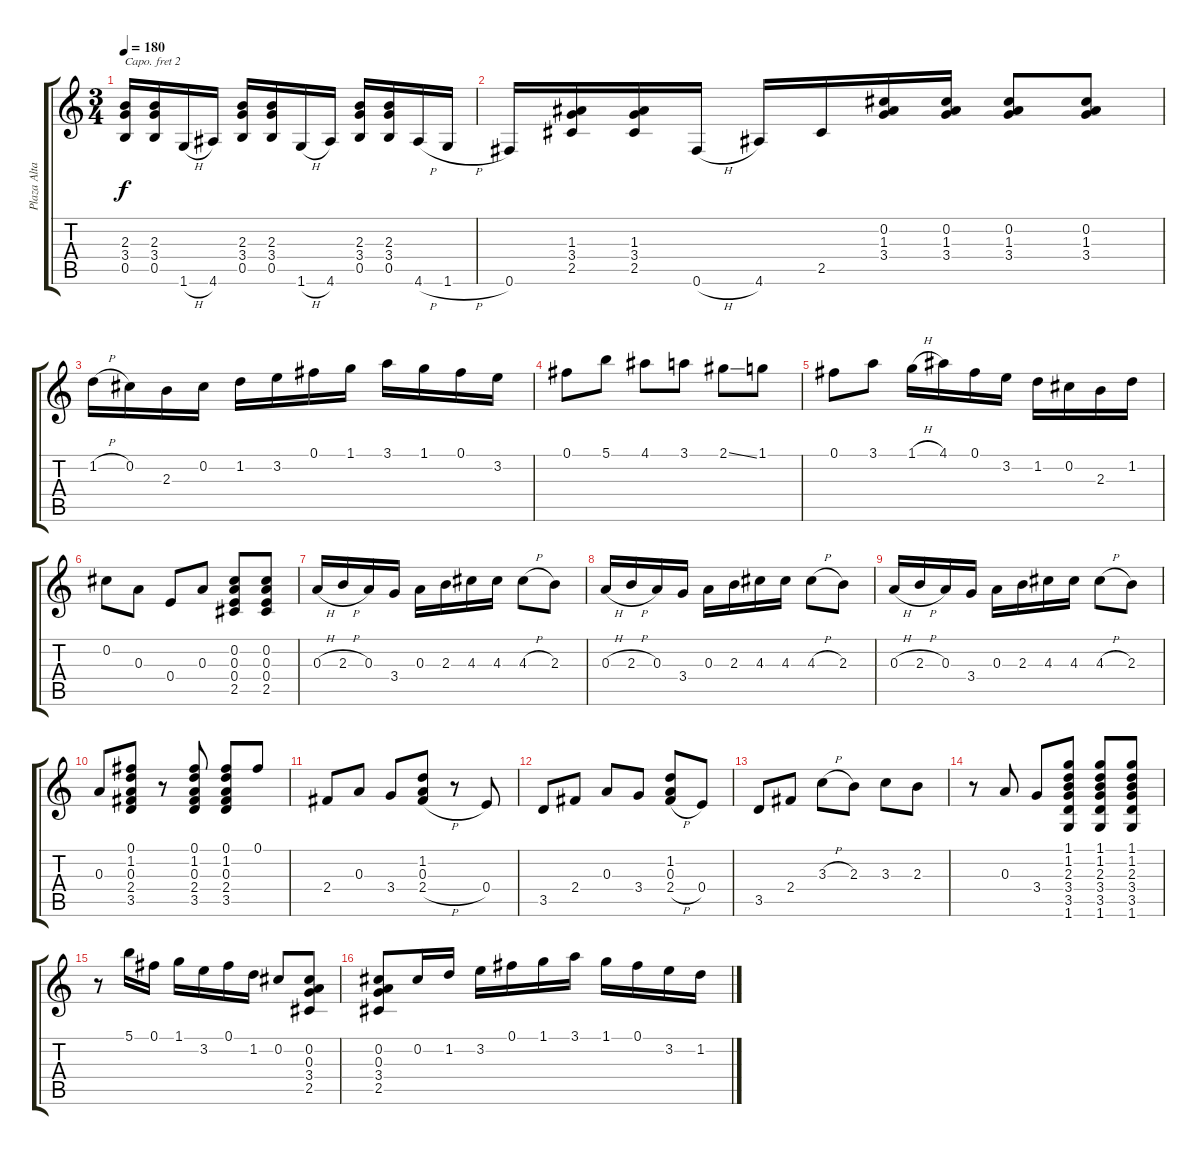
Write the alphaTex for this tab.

\track ("Plaza Alta" "Plaza Alta") {instrument acousticguitarnylon}
\staff {score tabs}
\capo 2
\tuning (E4 B3 G3 D3 A2 E2) {hide}
\ts (3 4)
\tempo 180
\clef g2
\ks c
(2.3 3.4 0.5).16{dy f} (2.3 3.4 0.5).16 1.6{h}.16 4.6.16 (2.3 3.4 0.5).16 (2.3 3.4 0.5).16 1.6{h}.16 4.6.16 (2.3 3.4 0.5).16 (2.3 3.4 0.5).16 4.6{h}.16 1.6{h}.16 |
0.6.16 (1.3 3.4 2.5).16 (1.3 3.4 2.5).16 0.6{h}.16 4.6.16 2.5.16 (0.2 1.3 3.4).16 (0.2 1.3 3.4).16 (0.2 1.3 3.4).8 (0.2 1.3 3.4).8 |
1.2{h}.16 0.2.16 2.3.16 0.2.16 1.2.16 3.2.16 0.1.16 1.1.16 3.1.16 1.1.16 0.1.16 3.2.16 |
0.1.8 5.1.8 4.1.8 3.1.8 2.1{ss}.8 1.1.8 |
0.1.8 3.1.8 1.1{h}.16 4.1.16 0.1.16 3.2.16 1.2.16 0.2.16 2.3.16 1.2.16 |
0.2.8 0.3.8 0.4.8 0.3.8 (0.2 0.3 0.4 2.5).8 (0.2 0.3 0.4 2.5).8 |
0.3{h}.16 2.3{h}.16 0.3.16 3.4.16 0.3.16 2.3.16 4.3.16 4.3.16 4.3{h}.8 2.3.8 |
0.3{h}.16 2.3{h}.16 0.3.16 3.4.16 0.3.16 2.3.16 4.3.16 4.3.16 4.3{h}.8 2.3.8 |
0.3{h}.16 2.3{h}.16 0.3.16 3.4.16 0.3.16 2.3.16 4.3.16 4.3.16 4.3{h}.8 2.3.8 |
0.3.8 (0.1 1.2 0.3 2.4 3.5).8 r.8 (0.1 1.2 0.3 2.4 3.5).8 (0.1 1.2 0.3 2.4 3.5).8 0.1.8 |
2.4.8 0.3.8 3.4.8 (1.2 0.3 2.4{h}).8 r.8 0.4.8 |
3.5.8 2.4.8 0.3.8 3.4.8 (1.2 0.3 2.4{h}).8 0.4.8 |
3.5.8 2.4.8 3.3{h}.8 2.3.8 3.3.8 2.3.8 |
r.8 0.3.8 3.4.8 (1.1 1.2 2.3 3.4 3.5 1.6).8 (1.1 1.2 2.3 3.4 3.5 1.6).8 (1.1 1.2 2.3 3.4 3.5 1.6).8 |
r.8 5.1.16 0.1.16 1.1.16 3.2.16 0.1.16 1.2.16 0.2.8 (0.2 0.3 3.4 2.5).8 |
(0.2 0.3 3.4 2.5).8 0.2.16 1.2.16 3.2.16 0.1.16 1.1.16 3.1.16 1.1.16 0.1.16 3.2.16 1.2.16
